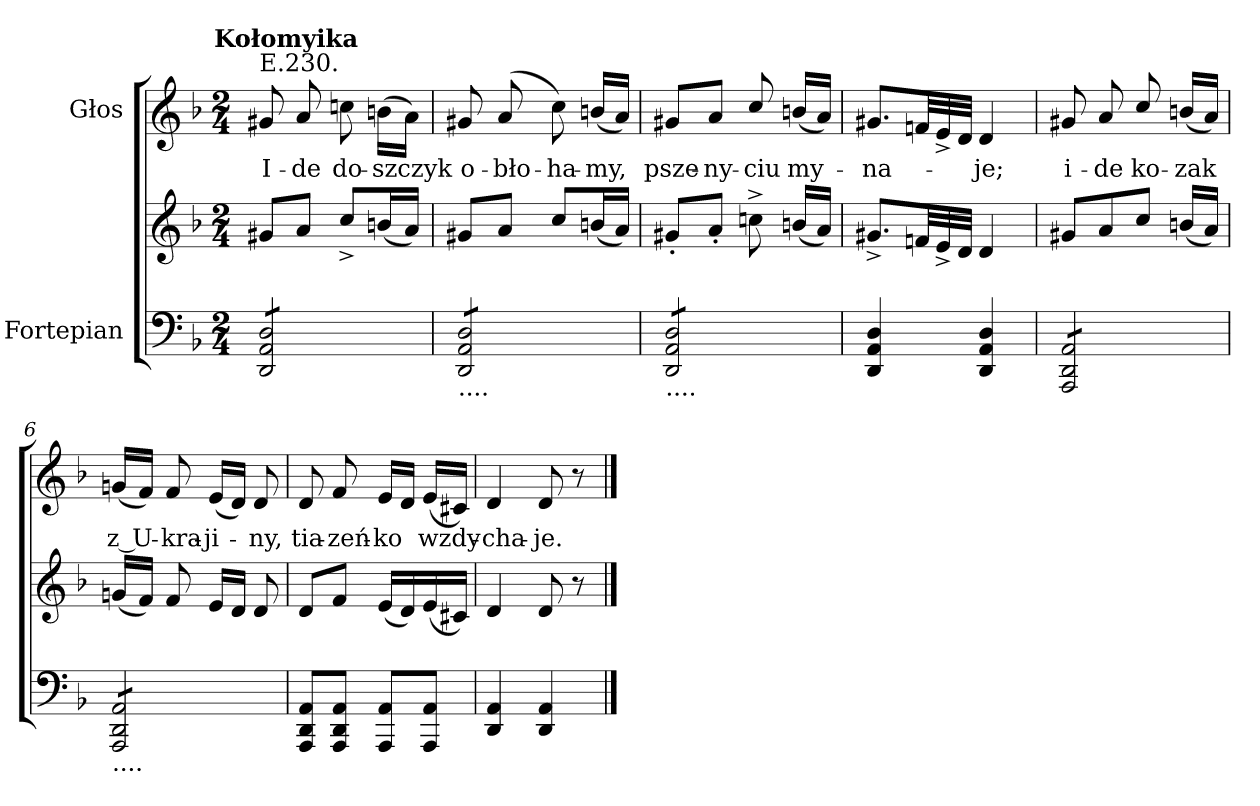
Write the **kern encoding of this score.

**kern	**kern	**kern	**text
*part2	*part2	*part1	*part1
*staff3	*staff2	*staff1	*staff1
*I"Fortepian	*	*I"Głos	*
*clefF4	*clefG2	*clefG2	*
*k[b-]	*k[b-]	*k[b-]	*
*d:	*d:	*d:	*
!!LO:TX:omd:t=Kołomyika
*M2/4	*M2/4	*M2/4	*
=1	=1	=1	=1
!	!	!LO:TX:a:t=E.230.	!
!LO:TX:b:t=....	!	!	!
*tremolo	*	*	*
8DD/ 8AA/ 8D/L	8g#X/L	8g#X/	I-
8DD/ 8AA/ 8D/	8a/J	8a/	-de
8DD/ 8AA/ 8D/	8cc^</L	8ccn\	do-
8DD/ 8AA/ 8D/J	(<16bn\L	(>16bn\LL	-szczyk
.	16a/JJ)	16a\JJ)	.
=2	=2	=2	=2
!LO:TX:b:t=....	!	!	!
8DD/ 8AA/ 8D/L	8g#X/L	8g#X/	o-
8DD/ 8AA/ 8D/	8a/J	(<8a/	-bło-
8DD/ 8AA/ 8D/	8cc/L	8cc\)	-ha-
8DD/ 8AA/ 8D/J	(16bn/L	(<16bn\LL	-my,
.	16a/JJ)	16a/JJ)	.
=3	=3	=3	=3
!LO:TX:b:t=....	!	!	!
8DD/ 8AA/ 8D/L	8g#X'/L	8g#X/L	psze-
8DD/ 8AA/ 8D/	8a'/J	8a/J	-ny-
8DD/ 8AA/ 8D/	8ccn^<\	8cc/	-ciu
8DD/ 8AA/ 8D/J	(<16bn\LL	(16bn\LL	my-
*Xtremolo	*	*	*
.	16a/JJ)	16a/JJ)	.
=4	=4	=4	=4
4DD/ 4AA/ 4D/	8.g#X^</L	8.g#X/L	-na-
*	*Xtuplet	*Xtuplet	*
.	48fn/LL	48fn/LL	.
.	48e^</	48e^>/	.
.	48d/JJJ	48d/JJJ	.
4DD/ 4AA/ 4D/	4d/	4d/	-je;
=5	=5	=5	=5
!LO:TX:b:t=....	!	!	!
*tremolo	*	*	*
8AAA/ 8DD/ 8AA/L	8g#X/L	8g#X/	i-
8AAA/ 8DD/ 8AA/	8a/	8a/	-de
8AAA/ 8DD/ 8AA/	8cc\J	8cc/	ko-
8AAA/ 8DD/ 8AA/J	(<16bn\LL	(<16bn\LL	-zak
.	16a/JJ)	16a/JJ)	.
=6	=6	=6	=6
!LO:TX:b:t=....	!	!	!
8AAA/ 8DD/ 8AA/L	(<16gn/LL	(<16gn/LL	z U-
.	16f/JJ)	16f/JJ)	.
8AAA/ 8DD/ 8AA/	8f/	8f/	-kra-
8AAA/ 8DD/ 8AA/	16e/LL	(<16e/LL	-ji-
.	16d/JJ	16d/JJ)	.
8AAA/ 8DD/ 8AA/J	8d/	8d/	-ny,
*Xtremolo	*	*	*
=7	=7	=7	=7
8AAA/ 8DD/ 8AA/L	8d/L	8d/	tia-
8AAA/ 8DD/ 8AA/J	8f/J	8f/	-zeń-
8AAA/ 8AA/L	(<16e/LL	16e/LL	-ko
.	16d/)	16d/JJ	.
8AAA/ 8AA/J	(<16e/	(<16e/LL	wzdy-
.	16c#X/JJ)	16c#X/JJ)	.
=8	=8	=8	=8
4DD/ 4AA/	4d/	4d/	-cha-
4DD/ 4AA/	8d/	8d/	-je.
.	8r	8r	.
==	==	==	==
*-	*-	*-	*-
